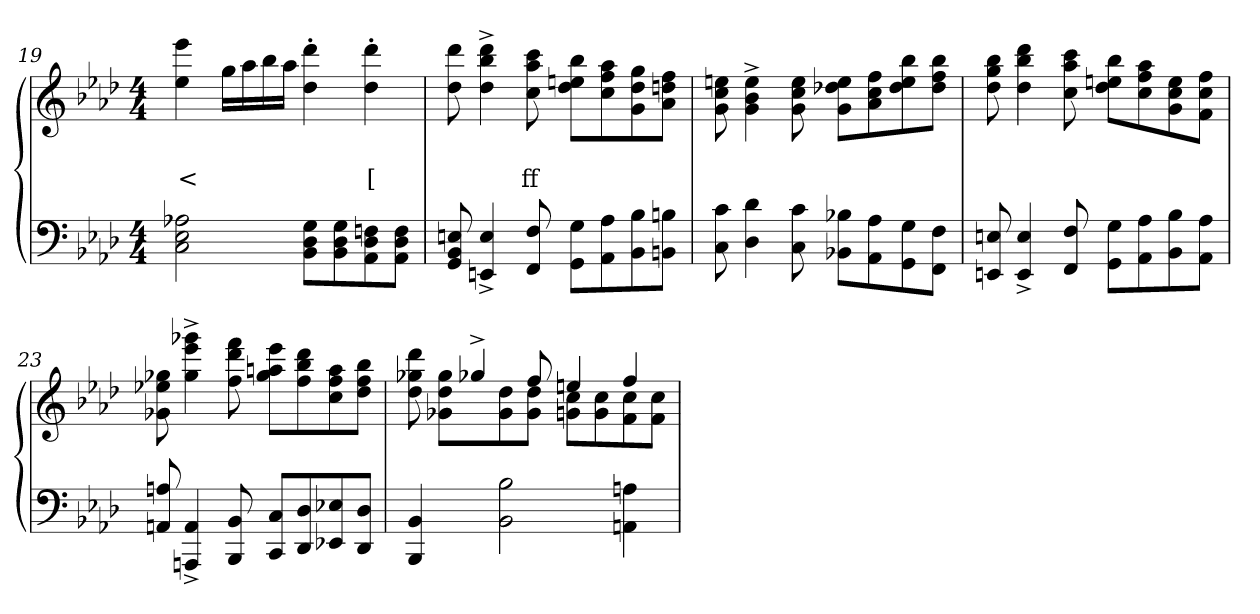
**kern	**kern	**text	**text
*part2	*part1	*part1	*part1
*staff2	*staff1	*staff1	*staff1
*clefF4	*clefG2	*	*
*k[b-e-a-d-]	*k[b-e-a-d-]	*	*
*M4/4	*M4/4	*	*
=19	=19	=19	=19
2A-X 2E- 2C	4eee- 4ee-	.	<
.	16ggLL	.	.
.	16aa-	.	.
.	16bb-	.	.
.	16aa-JJ	.	.
8G 8D- 8BB-L	4ddd-'> 4dd-'>	.	.
8G 8D- 8BB-	.	.	.
8Fn 8D- 8AA-	4ddd-'> 4dd-'>	.	[
8F 8D- 8AA-J	.	.	.
=20	=20	=20	=20
8En 8BB- 8GG	8ddd- 8dd-	.	.
4E^> 4EEn^>	4ddd-^> 4bb-^> 4dd-^>	.	.
8F 8FF	8ccc 8aa- 8cc	.	ff
8G 8GGL	8bb- 8een 8dd-L	.	.
8A- 8AA-	8aa- 8ff 8cc	.	.
8B- 8BB-	8gg 8dd- 8g	.	.
8Bn 8BBnJ	8ff 8ddn 8a-J	.	.
=21	=21	=21	=21
8c 8C	8een 8cc 8g	.	.
4d- 4D-	4ee^> 4b-^> 4g^>	.	.
8c 8C	8ee 8cc 8g	.	.
8B-X 8BB-XL	8ee 8dd-X 8gL	.	.
8A- 8AA-	8ff 8cc 8a-	.	.
8G 8GG	8bb- 8ee 8dd-	.	.
8F 8FFJ	8bb- 8ff 8dd-J	.	.
=22	=22	=22	=22
8En 8EEn	8bb- 8gg 8dd-	.	.
4E^> 4EE^>	4ddd- 4bb- 4dd-	.	.
8F 8FF	8ccc 8aa- 8cc	.	.
8G 8GGL	8bb- 8een 8dd-L	.	.
8A- 8AA-	8aa- 8ff 8cc	.	.
8B- 8BB-	8ee 8cc 8g	.	.
8A- 8AA-J	8ff 8cc 8fJ	.	.
=23	=23	=23	=23
8An/ 8AAn/	8gg-X 8ee-X 8g-X	.	.
4AA^> 4AAAn^>	4ggg-^> 4eee-^> 4gg-^>	.	.
8BB- 8BBB-	8fff 8ddd- 8ff	.	.
8C 8CCL	8eee- 8aan 8gg-L	.	.
8D- 8DD-	8ddd- 8bb- 8ff	.	.
8E-X 8EE-X	8aa 8ff 8cc	.	.
8D- 8DD-J	8bb- 8ff 8dd-J	.	.
=24	=24	=24	=24
*	*^	*	*
4BB- 4BBB-	8ryy	8ddd- 8gg- 8dd-	.	.
.	4gg-X^>	8gg- 8dd- 8g-L	.	.
2B- 2BB-	.	8dd- 8g-	.	.
.	8ff	8dd- 8g-J	.	.
.	4een	8cc 8gnL	.	.
.	.	8cc 8g	.	.
4An 4AAn	4ff	8cc 8f	.	.
.	.	8cc 8fJ	.	.
*	*v	*v	*	*
=	=	=	=
*-	*-	*-	*-
